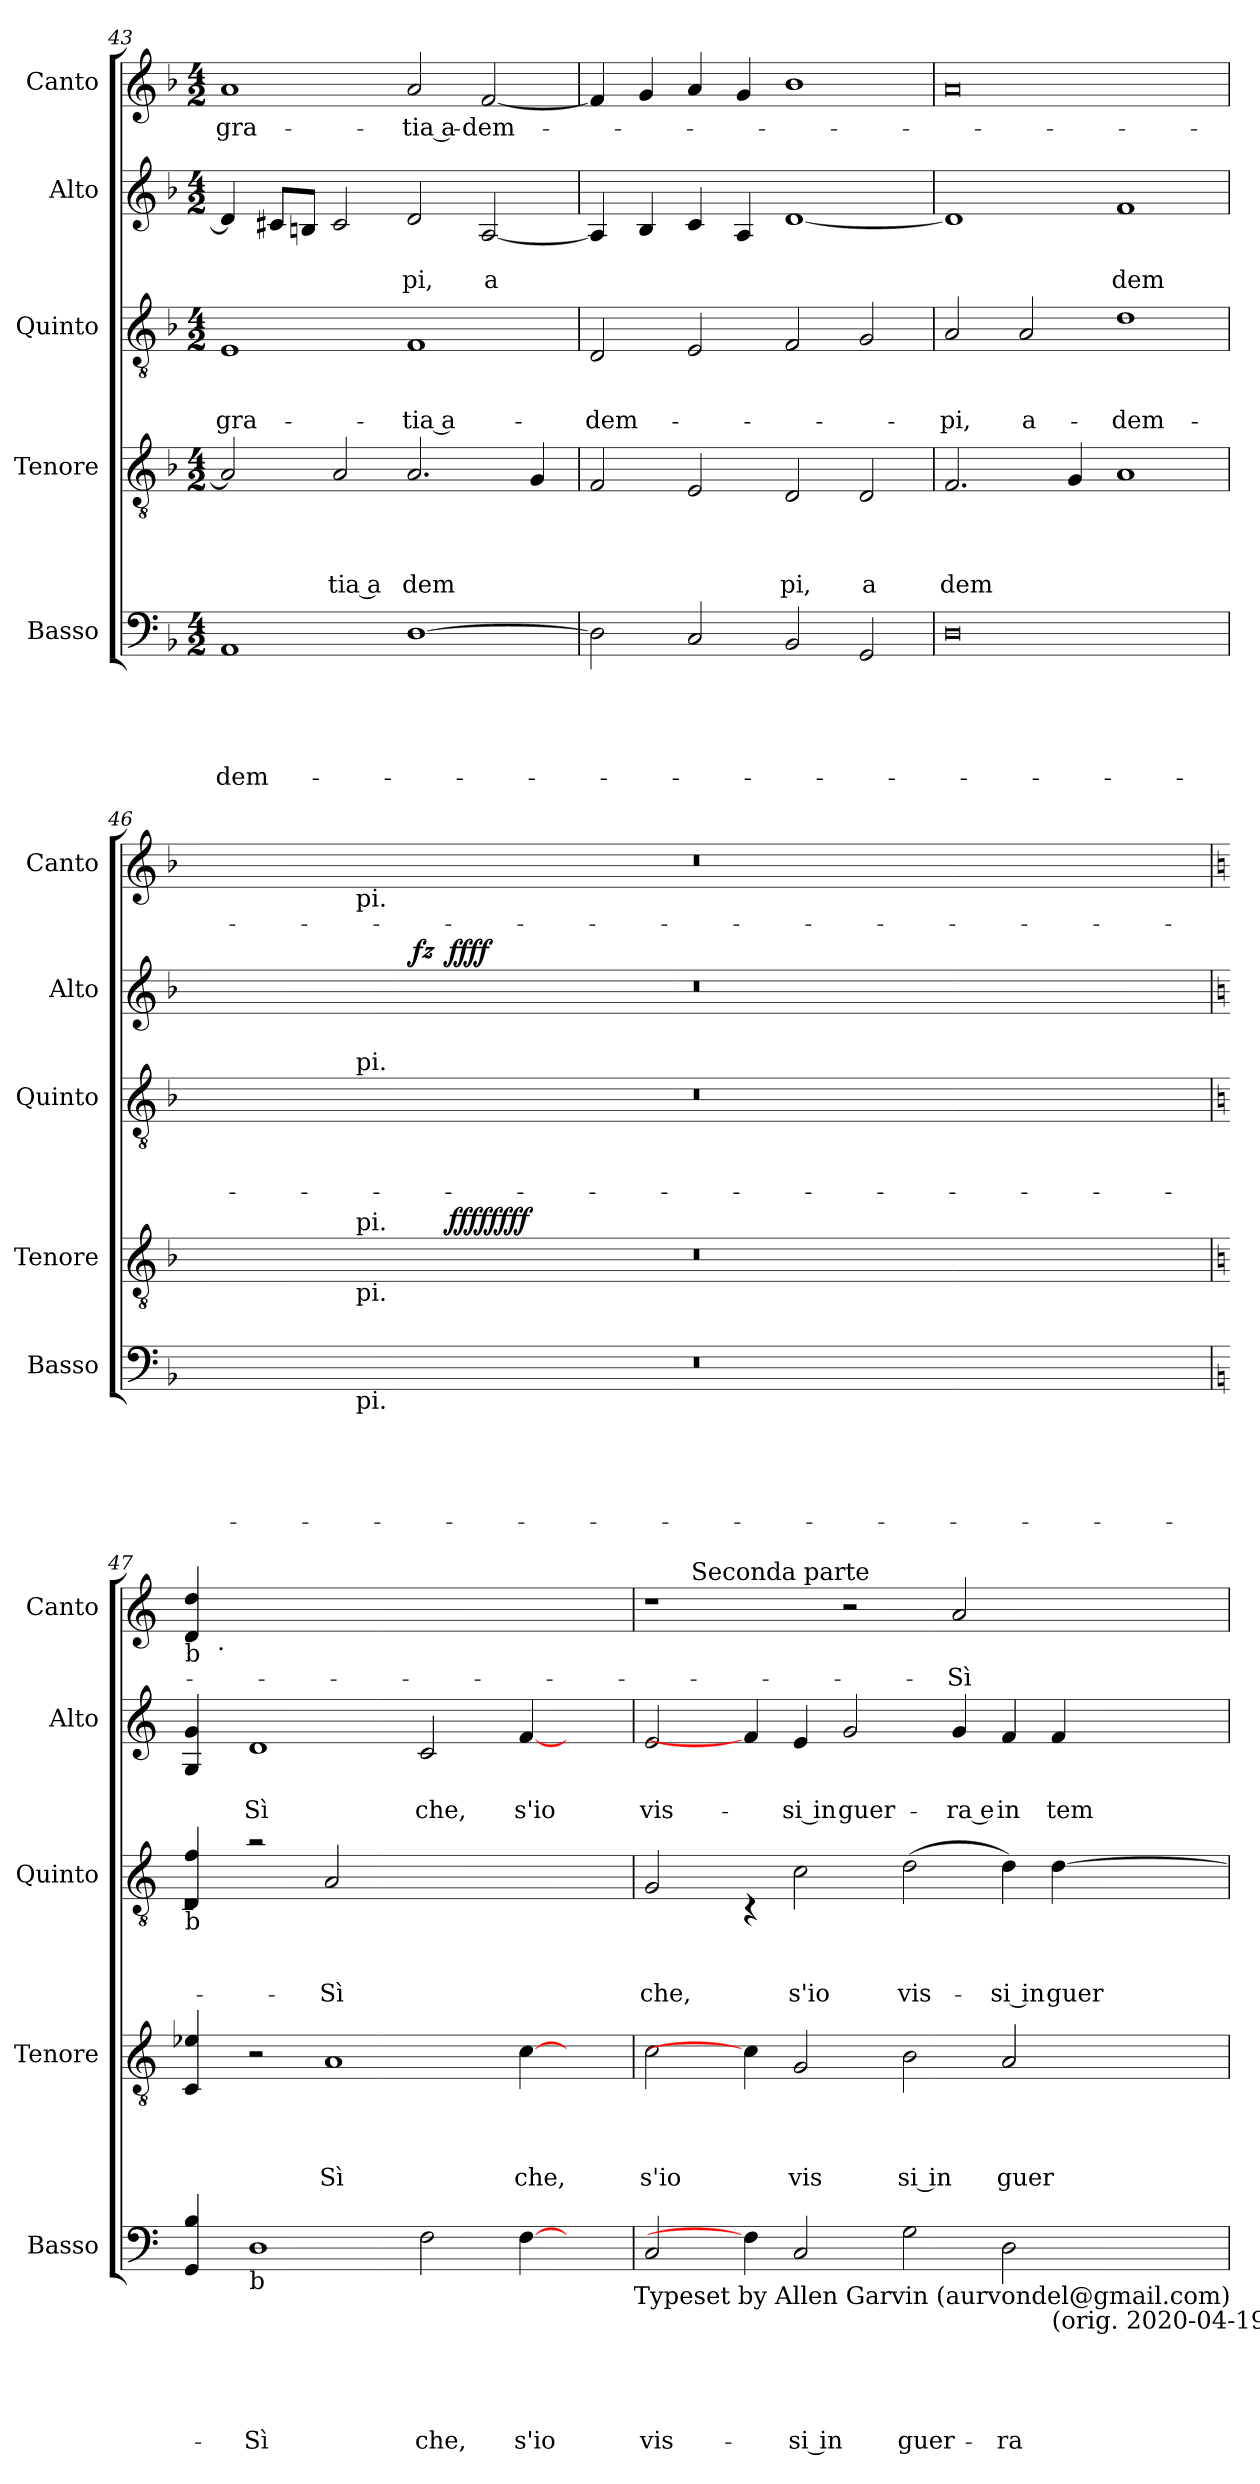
**kern	**text	**text	**text	**text	**text	**kern	**text	**text	**text	**text	**dynam	**kern	**text	**text	**text	**kern	**text	**text	**dynam	**kern	**text
*part5	*part5	*part5	*part5	*part5	*part5	*part4	*part4	*part4	*part4	*part4	*part4	*part3	*part3	*part3	*part3	*part2	*part2	*part2	*part2	*part1	*part1
*staff5	*staff5	*staff5	*staff5	*staff5	*staff5	*staff4	*staff4	*staff4	*staff4	*staff4	*staff4	*staff3	*staff3	*staff3	*staff3	*staff2	*staff2	*staff2	*staff2	*staff1	*staff1
*I"Basso	*	*	*	*	*	*I"Tenore	*	*	*	*	*	*I"Quinto	*	*	*	*I"Alto	*	*	*	*I"Canto	*
*I'Basso	*	*	*	*	*	*I'Tenore	*	*	*	*	*	*I'Quinto	*	*	*	*I'Alto	*	*	*	*I'Canto	*
*clefF4	*	*	*	*	*	*clefGv2	*	*	*	*	*	*clefGv2	*	*	*	*clefG2	*	*	*	*clefG2	*
*k[b-]	*	*	*	*	*	*k[b-]	*	*	*	*	*	*k[b-]	*	*	*	*k[b-]	*	*	*	*k[b-]	*
*F:	*	*	*	*	*	*F:	*	*	*	*	*	*F:	*	*	*	*F:	*	*	*	*F:	*
*M4/2	*	*	*	*	*	*M4/2	*	*	*	*	*	*M4/2	*	*	*	*M4/2	*	*	*	*M4/2	*
=43	=43	=43	=43	=43	=43	=43	=43	=43	=43	=43	=43	=43	=43	=43	=43	=43	=43	=43	=43	=43	=43
!	!	!	!	!	!LO:LY:b	!	!	!	!	!	!	!	!	!	!LO:LY:b	!	!	!	!	!	!LO:LY:b
1AA	.	.	.	.	-dem-	2A/]	.	.	.	.	.	1E	.	.	gra-	4d/]	.	.	.	1a	gra-
.	.	.	.	.	.	.	.	.	.	.	.	.	.	.	.	8c#/L	.	.	.	.	.
.	.	.	.	.	.	.	.	.	.	.	.	.	.	.	.	8B/J	.	.	.	.	.
!	!	!	!	!	!	!	!	!	!	!LO:LY:b:rj	!	!	!	!	!	!	!	!	!	!	!
.	.	.	.	.	.	2A/	.	.	.	tia a	.	.	.	.	.	2c#/	.	.	.	.	.
!	!	!	!	!	!	!	!	!	!	!LO:LY:b	!	!	!	!	!LO:LY:b:rj	!	!	!LO:LY:b	!	!	!LO:LY:b:rj
[>1D	.	.	.	.	.	2.A/	.	.	.	dem	.	1F	.	.	-tia a-	2d/	.	pi,	.	2a/	-tia a-
!	!	!	!	!	!	!	!	!	!	!	!	!	!	!	!	!	!	!LO:LY:b	!	!	!LO:LY:b
.	.	.	.	.	.	.	.	.	.	.	.	.	.	.	.	[<2A/	.	a	.	[<2f/	-dem-
.	.	.	.	.	.	4G/	.	.	.	.	.	.	.	.	.	.	.	.	.	.	.
=44	=44	=44	=44	=44	=44	=44	=44	=44	=44	=44	=44	=44	=44	=44	=44	=44	=44	=44	=44	=44	=44
!	!	!	!	!	!	!	!	!	!	!	!	!	!	!	!LO:LY:b	!	!	!	!	!	!
2D\]	.	.	.	.	.	2F/	.	.	.	.	.	2D/	.	.	-dem-	4A/]	.	.	.	4f/]	.
.	.	.	.	.	.	.	.	.	.	.	.	.	.	.	.	4B-/	.	.	.	4g/	.
2C/	.	.	.	.	.	2E/	.	.	.	.	.	2E/	.	.	.	4c/	.	.	.	4a/	.
.	.	.	.	.	.	.	.	.	.	.	.	.	.	.	.	4A/	.	.	.	4g/	.
!	!	!	!	!	!	!	!	!	!	!LO:LY:b	!	!	!	!	!	!	!	!	!	!	!
2BB-/	.	.	.	.	.	2D/	.	.	.	pi,	.	2F/	.	.	.	[<1d	.	.	.	1b-	.
!	!	!	!	!	!	!	!	!	!	!LO:LY:b	!	!	!	!	!	!	!	!	!	!	!
2GG/	.	.	.	.	.	2D/	.	.	.	a	.	2G/	.	.	.	.	.	.	.	.	.
=45	=45	=45	=45	=45	=45	=45	=45	=45	=45	=45	=45	=45	=45	=45	=45	=45	=45	=45	=45	=45	=45
!	!	!	!	!	!	!	!	!	!	!LO:LY:b	!	!	!	!	!LO:LY:b	!	!	!	!	!	!
0D	.	.	.	.	.	2.F/	.	.	.	dem	.	2A/	.	.	-pi,	1d]	.	.	.	0a	.
!	!	!	!	!	!	!	!	!	!	!	!	!	!	!	!LO:LY:b	!	!	!	!	!	!
.	.	.	.	.	.	.	.	.	.	.	.	2A/	.	.	a-	.	.	.	.	.	.
.	.	.	.	.	.	4G/	.	.	.	.	.	.	.	.	.	.	.	.	.	.	.
!	!	!	!	!	!	!	!	!	!	!	!	!	!	!	!LO:LY:b	!	!	!LO:LY:b	!	!	!
.	.	.	.	.	.	1A	.	.	.	.	.	1d	.	.	-dem-	1f	.	dem	.	.	.
=46	=46	=46	=46	=46	=46	=46	=46	=46	=46	=46	=46	=46	=46	=46	=46	=46	=46	=46	=46	=46	=46
*^	*	*	*	*	*	*^	*	*	*	*	*	*^	*	*	*	*^	*	*	*	*^	*
*	*	*	*	*	*	*	*	*^	*	*	*	*	*	*	*	*	*	*	*	*^	*	*	*	*	*	*
0r	4ryy	.	.	.	.	.	0r	4.ryy	4ryy	.	.	.	.	.	0r	4ryy	.	.	.	0r	4ryy	4.ryy	.	.	.	0r	4ryy	.
.	32ryy	.	.	.	.	.	.	.	32ryy	.	.	.	.	.	.	32ryy	.	.	.	.	16.ryy	.	.	.	.	.	32ryy	.
!	!	!	!	!	!	!	!	!	!	!	!	!	!	!	!	!	!	!	!	!	!	!	!	!	!	!	!LO:TX:b:t=pi.	!
!	!	!	!	!	!	!	!	!	!	!	!	!	!	!	!	!LO:TX:a:t=pi.	!	!	!	!	!	!	!	!	!	!	!	!
!	!	!	!	!	!	!	!	!	!LO:TX:b:t=pi.	!	!	!	!	!	!	!	!	!	!	!	!	!	!	!	!	!	!	!
!	!	!	!	!	!	!	!	!	!LO:TX:a:t=pi.	!	!	!	!	!	!	!	!	!	!	!	!	!	!	!	!	!	!	!
!	!LO:TX:b:t=pi.	!	!	!	!	!	!	!	!	!	!	!	!	!	!	!	!	!	!	!	!	!	!	!	!	!	!	!
.	1ryy	.	.	.	.	.	.	.	1ryy	.	.	.	.	.	.	1ryy	.	.	.	.	.	.	.	.	.	.	1ryy	.
!	!	!	!	!	!	!	!	!	!	!	!	!	!	!	!	!	!	!	!	!	!	!	!	!	!LO:DY:b	!	!	!
.	.	.	.	.	.	.	.	.	.	.	.	.	.	.	.	.	.	.	.	.	1ryy	.	.	.	fz	.	.	.
!	!	!	!	!	!	!	!	!	!	!	!	!	!	!LO:DY:b	!	!	!	!	!	!	!	!	!	!	!	!	!	!
!	!	!	!	!	!	!	!	!	!	!	!	!	!	!LO:DY:n=1:b	!	!	!	!	!	!	!	!	!	!	!LO:DY:a	!	!	!
.	.	.	.	.	.	.	.	1ryy	.	.	.	.	.	ffff ffff	.	.	.	.	.	.	.	1ryy	.	.	ffff	.	.	.
.	2ryy	.	.	.	.	.	.	.	2ryy	.	.	.	.	.	.	2ryy	.	.	.	.	.	.	.	.	.	.	2ryy	.
.	.	.	.	.	.	.	.	.	.	.	.	.	.	.	.	.	.	.	.	.	2ryy	.	.	.	.	.	.	.
.	.	.	.	.	.	.	.	2ryy	.	.	.	.	.	.	.	.	.	.	.	.	.	2ryy	.	.	.	.	.	.
.	8..ryy	.	.	.	.	.	.	.	8..ryy	.	.	.	.	.	.	8..ryy	.	.	.	.	.	.	.	.	.	.	8..ryy	.
.	.	.	.	.	.	.	.	.	.	.	.	.	.	.	.	.	.	.	.	.	8ryy	.	.	.	.	.	.	.
.	.	.	.	.	.	.	.	8ryy	.	.	.	.	.	.	.	.	.	.	.	.	.	8ryy	.	.	.	.	.	.
.	.	.	.	.	.	.	.	.	.	.	.	.	.	.	.	.	.	.	.	.	32ryy	.	.	.	.	.	.	.
*v	*v	*	*	*	*	*	*	*	*	*	*	*	*	*	*	*	*	*	*	*v	*v	*v	*	*	*	*	*	*
*	*	*	*	*	*	*v	*v	*v	*	*	*	*	*	*	*	*	*	*	*	*	*	*	*	*	*
!!LO:LB:g=z	!!
=47!	=47!	=47!	=47!	=47!	=47!	=47!	=47!	=47!	=47!	=47!	=47!	=47!	=47!	=47!	=47!	=47!	=47!	=47!	=47!	=47!	=47!	=47!	=47!
*k[]	*	*	*	*	*	*k[]	*	*	*	*	*	*k[]	*	*	*	*	*k[]	*	*	*	*k[]	*	*
*C:	*	*	*	*	*	*C:	*	*	*	*	*	*C:	*	*	*	*	*C:	*	*	*	*C:	*	*
*^	*	*	*	*	*	*^	*	*	*	*	*	*	*	*	*	*	*^	*	*	*	*	*	*
*	*	*	*	*	*	*	*	*^	*	*	*	*	*	*	*	*	*	*	*	*^	*	*	*	*	*	*
!	!	!	!	!	!	!	!	!	!	!	!	!	!	!	!	!	!	!	!	!	!	!	!	!	!	!LO:TX:b:t=b	!	!
!	!	!	!	!	!	!	!	!	!	!	!	!	!	!	!	!	!	!	!	!LO:TX:b:t=b	!	!	!	!	!	!	!	!
!	!	!	!	!	!	!	!	!	!	!	!	!	!	!	!LO:TX:b:t=b	!	!	!	!	!	!	!	!	!	!	!	!	!
!	!	!	!	!	!	!	!LO:TX:b:t=b	!	!	!	!	!	!	!	!	!	!	!	!	!	!	!	!	!	!	!	!	!
*v	*v	*	*	*	*	*	*	*	*	*	*	*	*	*	*	*	*	*	*	*v	*v	*v	*	*	*	*	*	*
*	*	*	*	*	*	*v	*v	*v	*	*	*	*	*	*	*	*	*	*	*	*	*	*	*	*	*
4GG/ 4B/	.	.	.	.	.	4C/ 4e-X/	.	.	.	.	.	4D/ 4f/	0rC	.	.	.	4G/ 4g/	.	.	.	4d/ 4dd/	8ryy	.
!	!	!	!	!	!	!	!	!	!	!	!	!	!	!	!	!	!	!	!	!	!	!LO:TX:b:t=.	!
.	.	.	.	.	.	.	.	.	.	.	.	.	.	.	.	.	.	.	.	.	.	1ryy	.
!LO:TX:b:t=b	!	!	!	!	!	!	!	!	!	!	!	!	!	!	!	!	!	!	!	!	!	!	!
!	!	!	!	!	!LO:LY:b	!	!	!	!	!	!	!	!	!	!	!	!	!	!LO:LY:b	!	!	!	!
1D	.	.	.	.	-Sì	2r	.	.	.	.	.	2ra	.	.	.	.	1d	.	Sì	.	0ryy	.	.
!	!	!	!	!	!	!	!	!	!	!LO:LY:b	!	!	!	!	!	!LO:LY:b	!	!	!	!	!	!	!
.	.	.	.	.	.	1A	.	.	.	Sì	.	2A/	.	.	.	-Sì	.	.	.	.	.	.	.
.	.	.	.	.	.	.	.	.	.	.	.	.	.	.	.	.	.	.	.	.	.	1ryy	.
!	!	!	!	!	!LO:LY:b	!	!	!	!	!	!	!	!	!	!	!	!	!	!LO:LY:b	!	!	!	!
2F\	.	.	.	.	che,	.	.	.	.	.	.	4ryy	.	.	.	.	2c/	.	che,	.	.	.	.
.	.	.	.	.	.	.	.	.	.	.	.	2.ryy	.	.	.	.	.	.	.	.	.	.	.
!	!	!	!	!	!LO:LY:b	!	!	!	!	!LO:LY:b	!	!	!	!	!	!	!	!	!LO:LY:b	!	!	!	!
[4F\	.	.	.	.	s'io	[4c\	.	.	.	che,	.	.	.	.	.	.	[4f/	.	s'io	.	.	.	.
4ryy	.	.	.	.	.	4ryy	.	.	.	.	.	.	4ryy	.	.	.	4ryy	.	.	.	.	.	.
.	.	.	.	.	.	.	.	.	.	.	.	.	.	.	.	.	.	.	.	.	.	8ryy	.
!LO:TX:b:t=Typeset by Allen Garvin (aurvondel@gmail.com)	!	!	!	!	!	!	!	!	!	!	!	!	!	!	!	!	!	!	!	!	!	!	!
=48	=48	=48	=48	=48	=48	=48	=48	=48	=48	=48	=48	=48	=48	=48	=48	=48	=48	=48	=48	=48	=48	=48	=48
!	!	!	!	!	!LO:LY:b	!	!	!	!	!LO:LY:b	!	!	!	!	!	!LO:LY:b	!	!	!LO:LY:b	!	!	!	!
*^	*	*	*	*	*	*	*	*	*	*	*	*v	*v	*	*	*	*	*	*	*	*	*	*
2C/	0ryy	.	.	.	.	vis-	2c\	.	.	.	s'io	.	2G/	.	.	che,	2e/	.	vis-	.	1r	8..ryy	.
!	!	!	!	!	!	!	!	!	!	!	!	!	!	!	!	!	!	!	!	!	!	!LO:TX:a:t=Seconda parte	!
.	.	.	.	.	.	.	.	.	.	.	.	.	.	.	.	.	.	.	.	.	.	1ryy	.
4F\]	.	.	.	.	.	.	4c\]	.	.	.	.	.	4rC	.	.	.	4f/]	.	.	.	.	.	.
!	!	!	!	!	!	!LO:LY:b:rj	!	!	!	!	!LO:LY:b	!	!	!	!	!LO:LY:b	!	!	!LO:LY:b:rj	!	!	!	!
2C/	.	.	.	.	.	-si in	2G/	.	.	.	vis	.	2c\	.	.	s'io	4e/	.	-si in	.	.	.	.
!	!	!	!	!	!	!	!	!	!	!	!	!	!	!	!	!	!	!	!LO:LY:b	!	!	!	!
.	.	.	.	.	.	.	.	.	.	.	.	.	.	.	.	.	2g/	.	guer-	.	2r	.	.
.	.	.	.	.	.	.	.	.	.	.	.	.	.	.	.	.	.	.	.	.	.	1ryy	.
!	!	!	!	!	!	!LO:LY:b	!	!	!	!	!LO:LY:b:rj	!	!	!	!	!LO:LY:b	!	!	!	!	!	!	!
2G\	.	.	.	.	.	guer-	2B\	.	.	.	si in	.	(>2d\	.	.	vis-	.	.	.	.	.	.	.
!	!	!	!	!	!	!	!	!	!	!	!	!	!	!	!	!	!	!	!LO:LY:b:rj	!	!	!	!LO:LY:b
.	.	.	.	.	.	.	.	.	.	.	.	.	.	.	.	.	4g/	.	-ra e	.	2a/	.	-Sì
!	!	!	!	!	!	!LO:LY:b	!	!	!	!	!LO:LY:b	!	!	!	!	!LO:LY:b:rj	!	!	!LO:LY:b	!	!	!	!
2D\	.	.	.	.	.	-ra	2A/	.	.	.	guer	.	4d\)	.	.	-si in	4f/	.	in	.	.	.	.
!	!LO:TX:b:t=(orig. 2020-04-19	!	!	!	!	!	!	!	!	!	!	!	!	!	!	!	!	!	!	!	!	!	!
!	!	!	!	!	!	!	!	!	!	!	!	!	!	!	!	!LO:LY:b	!	!	!LO:LY:b	!	!	!	!
.	4ryy	.	.	.	.	.	.	.	.	.	.	.	[>4d\	.	.	guer-	4f/	.	tem-	.	4ryy	.	.
.	.	.	.	.	.	.	.	.	.	.	.	.	.	.	.	.	.	.	.	.	.	32ryy	.
*v	*v	*	*	*	*	*	*	*	*	*	*	*	*	*	*	*	*	*	*	*	*v	*v	*
=	=	=	=	=	=	=	=	=	=	=	=	=	=	=	=	=	=	=	=	=	=
*-	*-	*-	*-	*-	*-	*-	*-	*-	*-	*-	*-	*-	*-	*-	*-	*-	*-	*-	*-	*-	*-
